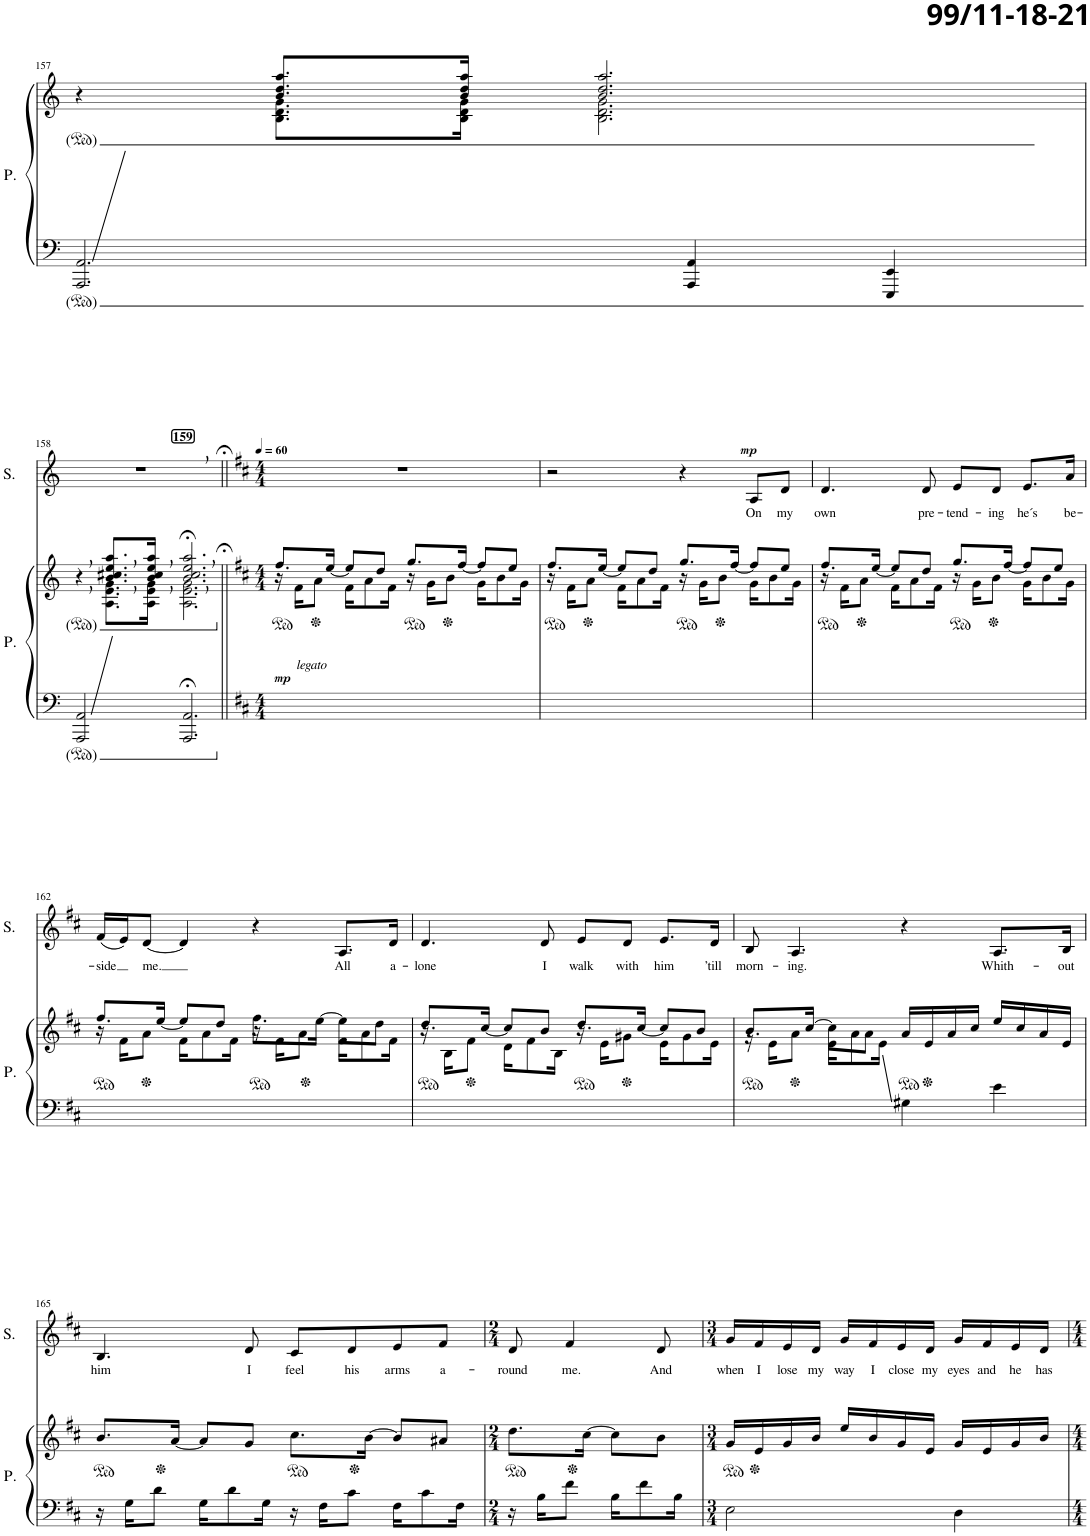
**kern	**kern	**dynam	**kern	**text	**dynam
*part2	*part2	*part2	*part1	*part1	*part1
*staff3	*staff2	*staff2/3	*staff1	*staff1	*staff1
*I"Piano	*	*	*I"Soprano	*	*
*I'P.	*	*	*I'S.	*	*
!!LO:PB:g=z
*clefF4	*clefG2	*	*clefG2	*	*
*k[]	*k[]	*	*k[]	*	*
*M5/4	*M5/4	*	*M5/4	*	*
=157	=157	=157	=157	=157	=157
*	*^	*	*	*	*
2.AAA/ 2.AA/	4r	4ryy	.	4%5r	.	.
.	8.b/ 8.dd/ 8.aa/L	8.B\ 8.d\ 8.g\L	.	.	.	.
.	16b/ 16dd/ 16aa/Jk	16B\ 16d\ 16g\Jk	.	.	.	.
.	2.b/ 2.dd/ 2.aa/	2.B\ 2.d\ 2.g\	.	.	.	.
4AAA/ 4AA/	.	.	.	.	.	.
4EEE/ 4EE/	.	.	.	.	.	.
!!LO:LB:g=z
=158	=158	=158	=158	=158	=158	=158
2AAA/ 2AA/	4r	4ryy	.	4%5r	.	.
.	8.b/, 8.cc#X/, 8.ee/, 8.aa/,L	8.A\,< 8.e\,< 8.g\,<L	.	.	.	.
.	16b/, 16cc#/, 16ee/, 16aa/,Jk	16A\,< 16e\,< 16g\,<Jk	.	.	.	.
2.AAA/;< 2.AA/;<	2.b/;<, 2.cc#/;<, 2.ee/;<, 2.aa/;<,	2.A\,< 2.e\,< 2.g\,<	.	.	.	.
=159||	=159||	=159||	=159||	=159||	=159||	=159||
!!LO:REH:place=s1:a:B:cj:t=159
*k[f#c#]	*k[f#c#]	*	*	*k[f#c#]	*	*
*M4/4	*M4/4	*	*	*M4/4	*	*
*	*ped	*	*	*	*	*
*	*	*	*	*MM60	*	*
!LO:TX:a:i:t=legato	!	!	!	!	!	!
!	!	!	!LO:DY:a=2	!	!	!
16r	8.ff#/L	16ryy	mp	1r	.	.
4..ryy	.	16f#\KL	.	.	.	.
.	.	8a\J	.	.	.	.
*	*Xped	*	*	*	*	*
.	[16ee/Jk	.	.	.	.	.
.	8ee/L]	16f#\KL	.	.	.	.
.	.	8a\	.	.	.	.
.	8dd/J	.	.	.	.	.
.	.	16f#\Jk	.	.	.	.
*	*ped	*	*	*	*	*
16r	8.gg/L	16ryy	.	.	.	.
4..ryy	.	16g\KL	.	.	.	.
.	.	8b\J	.	.	.	.
*	*Xped	*	*	*	*	*
.	[16ff#/Jk	.	.	.	.	.
.	8ff#/L]	16g\KL	.	.	.	.
.	.	8b\	.	.	.	.
.	8ee/J	.	.	.	.	.
.	.	16g\Jk	.	.	.	.
=160	=160	=160	=160	=160	=160	=160
*	*ped	*	*	*	*	*
16r	8.ff#/L	16ryy	.	2r	.	.
4..ryy	.	16f#\KL	.	.	.	.
.	.	8a\J	.	.	.	.
*	*Xped	*	*	*	*	*
.	[16ee/Jk	.	.	.	.	.
.	8ee/L]	16f#\KL	.	.	.	.
.	.	8a\	.	.	.	.
.	8dd/J	.	.	.	.	.
.	.	16f#\Jk	.	.	.	.
*	*ped	*	*	*	*	*
16r	8.gg/L	16ryy	.	4r	.	.
4..ryy	.	16g\KL	.	.	.	.
.	.	8b\J	.	.	.	.
*	*Xped	*	*	*	*	*
.	[16ff#/Jk	.	.	.	.	.
!	!	!	!	!	!LO:LY:b	!LO:DY:a
.	8ff#/L]	16g\KL	.	8A/L	On	mp
.	.	8b\	.	.	.	.
!	!	!	!	!	!LO:LY:b	!
.	8ee/J	.	.	8d/J	my	.
.	.	16g\Jk	.	.	.	.
=161	=161	=161	=161	=161	=161	=161
*	*ped	*	*	*	*	*
!	!	!	!	!	!LO:LY:b	!
16r	8.ff#/L	16ryy	.	4.d/	own	.
4..ryy	.	16f#\KL	.	.	.	.
.	.	8a\J	.	.	.	.
*	*Xped	*	*	*	*	*
.	[16ee/Jk	.	.	.	.	.
.	8ee/L]	16f#\KL	.	.	.	.
.	.	8a\	.	.	.	.
!	!	!	!	!	!LO:LY:b	!
.	8dd/J	.	.	8d/	pre-	.
.	.	16f#\Jk	.	.	.	.
*	*ped	*	*	*	*	*
!	!	!	!	!	!LO:LY:b	!
16r	8.gg/L	16ryy	.	8e/L	-tend-	.
4..ryy	.	16g\KL	.	.	.	.
!	!	!	!	!	!LO:LY:b	!
.	.	8b\J	.	8d/J	-ing	.
*	*Xped	*	*	*	*	*
.	[16ff#/Jk	.	.	.	.	.
!	!	!	!	!	!LO:LY:b	!
.	8ff#/L]	16g\KL	.	8.e/L	he´s	.
.	.	8b\	.	.	.	.
.	8ee/J	.	.	.	.	.
!	!	!	!	!	!LO:LY:b	!
.	.	16g\Jk	.	16a/Jk	be-	.
!!LO:LB:g=z
=162	=162	=162	=162	=162	=162	=162
*	*ped	*	*	*	*	*
!	!	!	!	!	!LO:LY:b	!
16r	8.ff#/L	16ryy	.	(16f#/LL	-side	.
4..ryy	.	16f#\KL	.	16e/J)	.	.
!	!	!	!	!	!LO:LY:b	!
.	.	8a\J	.	[8d/J	me.	.
*	*Xped	*	*	*	*	*
.	[16ee/Jk	.	.	.	.	.
.	8ee/L]	16f#\KL	.	4d/]	.	.
.	.	8a\	.	.	.	.
.	8dd/J	.	.	.	.	.
.	.	16f#\Jk	.	.	.	.
*	*ped	*	*	*	*	*
16r	8.ff#\L	16ryy	.	4r	.	.
4..ryy	.	16f#\KL	.	.	.	.
.	.	8a\J	.	.	.	.
*	*Xped	*	*	*	*	*
.	[16ee\Jk	.	.	.	.	.
!	!	!	!	!	!LO:LY:b	!
.	8ee\L]	16f#\KL	.	8.A/L	All	.
.	.	8a\	.	.	.	.
.	8dd\J	.	.	.	.	.
!	!	!	!	!	!LO:LY:b	!
.	.	16f#\Jk	.	16d/Jk	a-	.
=163	=163	=163	=163	=163	=163	=163
*	*ped	*	*	*	*	*
!	!	!	!	!	!LO:LY:b	!
16r	8.dd/L	16ryy	.	4.d/	-lone	.
4..ryy	.	16B\KL	.	.	.	.
.	.	8f#\J	.	.	.	.
*	*Xped	*	*	*	*	*
.	[16cc#/Jk	.	.	.	.	.
.	8cc#/L]	16d\KL	.	.	.	.
.	.	8f#\	.	.	.	.
!	!	!	!	!	!LO:LY:b	!
.	8b/J	.	.	8d/	I	.
.	.	16B\Jk	.	.	.	.
*	*ped	*	*	*	*	*
!	!	!	!	!	!LO:LY:b	!
16r	8.dd/L	16ryy	.	8e/L	walk	.
4..ryy	.	16e\KL	.	.	.	.
!	!	!	!	!	!LO:LY:b	!
.	.	8g#X\J	.	8d/J	with	.
*	*Xped	*	*	*	*	*
.	[16cc#/Jk	.	.	.	.	.
!	!	!	!	!	!LO:LY:b	!
.	8cc#/L]	16e\KL	.	8.e/L	him	.
.	.	8g#\	.	.	.	.
.	8b/J	.	.	.	.	.
!	!	!	!	!	!LO:LY:b	!
.	.	16e\Jk	.	16d/Jk	’till	.
=164	=164	=164	=164	=164	=164	=164
*	*ped	*	*	*	*	*
!	!	!	!	!	!LO:LY:b	!
16rBB	8.b/L	16ryy	.	8B/	morn-	.
4..ryy	.	16e\KL	.	.	.	.
!	!	!	!	!	!LO:LY:b	!
.	.	8a\J	.	4.A/	-ing.	.
*	*Xped	*	*	*	*	*
.	[16cc#/Jk	.	.	.	.	.
.	8cc#\L]	16e\KL	.	.	.	.
.	.	8a\	.	.	.	.
.	8a\J	.	.	.	.	.
.	.	16e\Jk	.	.	.	.
*	*ped	*	*	*	*	*
4G#X\	16a/LL	2ryy	.	4r	.	.
*	*Xped	*	*	*	*	*
.	16e/	.	.	.	.	.
.	16a/	.	.	.	.	.
.	16cc#/JJ	.	.	.	.	.
!	!	!	!	!	!LO:LY:b	!
4e\	16ee/LL	.	.	8.A/L	Whith-	.
.	16cc#/	.	.	.	.	.
.	16a/	.	.	.	.	.
!	!	!	!	!	!LO:LY:b	!
.	16e/JJ	.	.	16B/Jk	-out	.
*	*v	*v	*	*	*	*
!!LO:LB:g=z
=165	=165	=165	=165	=165	=165
*	*ped	*	*	*	*
!	!	!	!	!LO:LY:b	!
16r	8.b/L	.	4.B/	him	.
16G\KL	.	.	.	.	.
8d\J	.	.	.	.	.
*	*Xped	*	*	*	*
.	[16a/Jk	.	.	.	.
16G\KL	8a/L]	.	.	.	.
8d\	.	.	.	.	.
!	!	!	!	!LO:LY:b	!
.	8g/J	.	8d/	I	.
16G\Jk	.	.	.	.	.
*	*ped	*	*	*	*
!	!	!	!	!LO:LY:b	!
16r	8.cc#\L	.	8c#/L	feel	.
16F#\KL	.	.	.	.	.
!	!	!	!	!LO:LY:b	!
8c#\J	.	.	8d/	his	.
*	*Xped	*	*	*	*
.	[16b\Jk	.	.	.	.
!	!	!	!	!LO:LY:b	!
16F#\KL	8b/L]	.	8e/	arms	.
8c#\	.	.	.	.	.
!	!	!	!	!LO:LY:b	!
.	8a#X/J	.	8f#/J	a-	.
16F#\Jk	.	.	.	.	.
=166	=166	=166	=166	=166	=166
*M2/4	*M2/4	*	*M2/4	*	*
*	*ped	*	*	*	*
!	!	!	!	!LO:LY:b	!
16r	8.dd\L	.	8d/	-round	.
16B\KL	.	.	.	.	.
!	!	!	!	!LO:LY:b	!
8f#\J	.	.	4f#/	me.	.
*	*Xped	*	*	*	*
.	[16cc#\Jk	.	.	.	.
16B\KL	8cc#\L]	.	.	.	.
8f#\	.	.	.	.	.
!	!	!	!	!LO:LY:b	!
.	8b\J	.	8d/	And	.
16B\Jk	.	.	.	.	.
=167	=167	=167	=167	=167	=167
*M3/4	*M3/4	*	*M3/4	*	*
*	*ped	*	*	*	*
!	!	!	!	!LO:LY:b	!
2E\	16g/LL	.	16g/LL	when	.
*	*Xped	*	*	*	*
!	!	!	!	!LO:LY:b	!
.	16e/	.	16f#/	I	.
!	!	!	!	!LO:LY:b	!
.	16g/	.	16e/	lose	.
!	!	!	!	!LO:LY:b	!
.	16b/JJ	.	16d/JJ	my	.
!	!	!	!	!LO:LY:b	!
.	16ee/LL	.	16g/LL	way	.
!	!	!	!	!LO:LY:b	!
.	16b/	.	16f#/	I	.
!	!	!	!	!LO:LY:b	!
.	16g/	.	16e/	close	.
!	!	!	!	!LO:LY:b	!
.	16e/JJ	.	16d/JJ	my	.
!	!	!	!	!LO:LY:b	!
4D\	16g/LL	.	16g/LL	eyes	.
!	!	!	!	!LO:LY:b	!
.	16e/	.	16f#/	and	.
!	!	!	!	!LO:LY:b	!
.	16g/	.	16e/	he	.
!	!	!	!	!LO:LY:b	!
.	16b/JJ	.	16d/JJ	has	.
=	=	=	=	=	=
*-	*-	*-	*-	*-	*-
